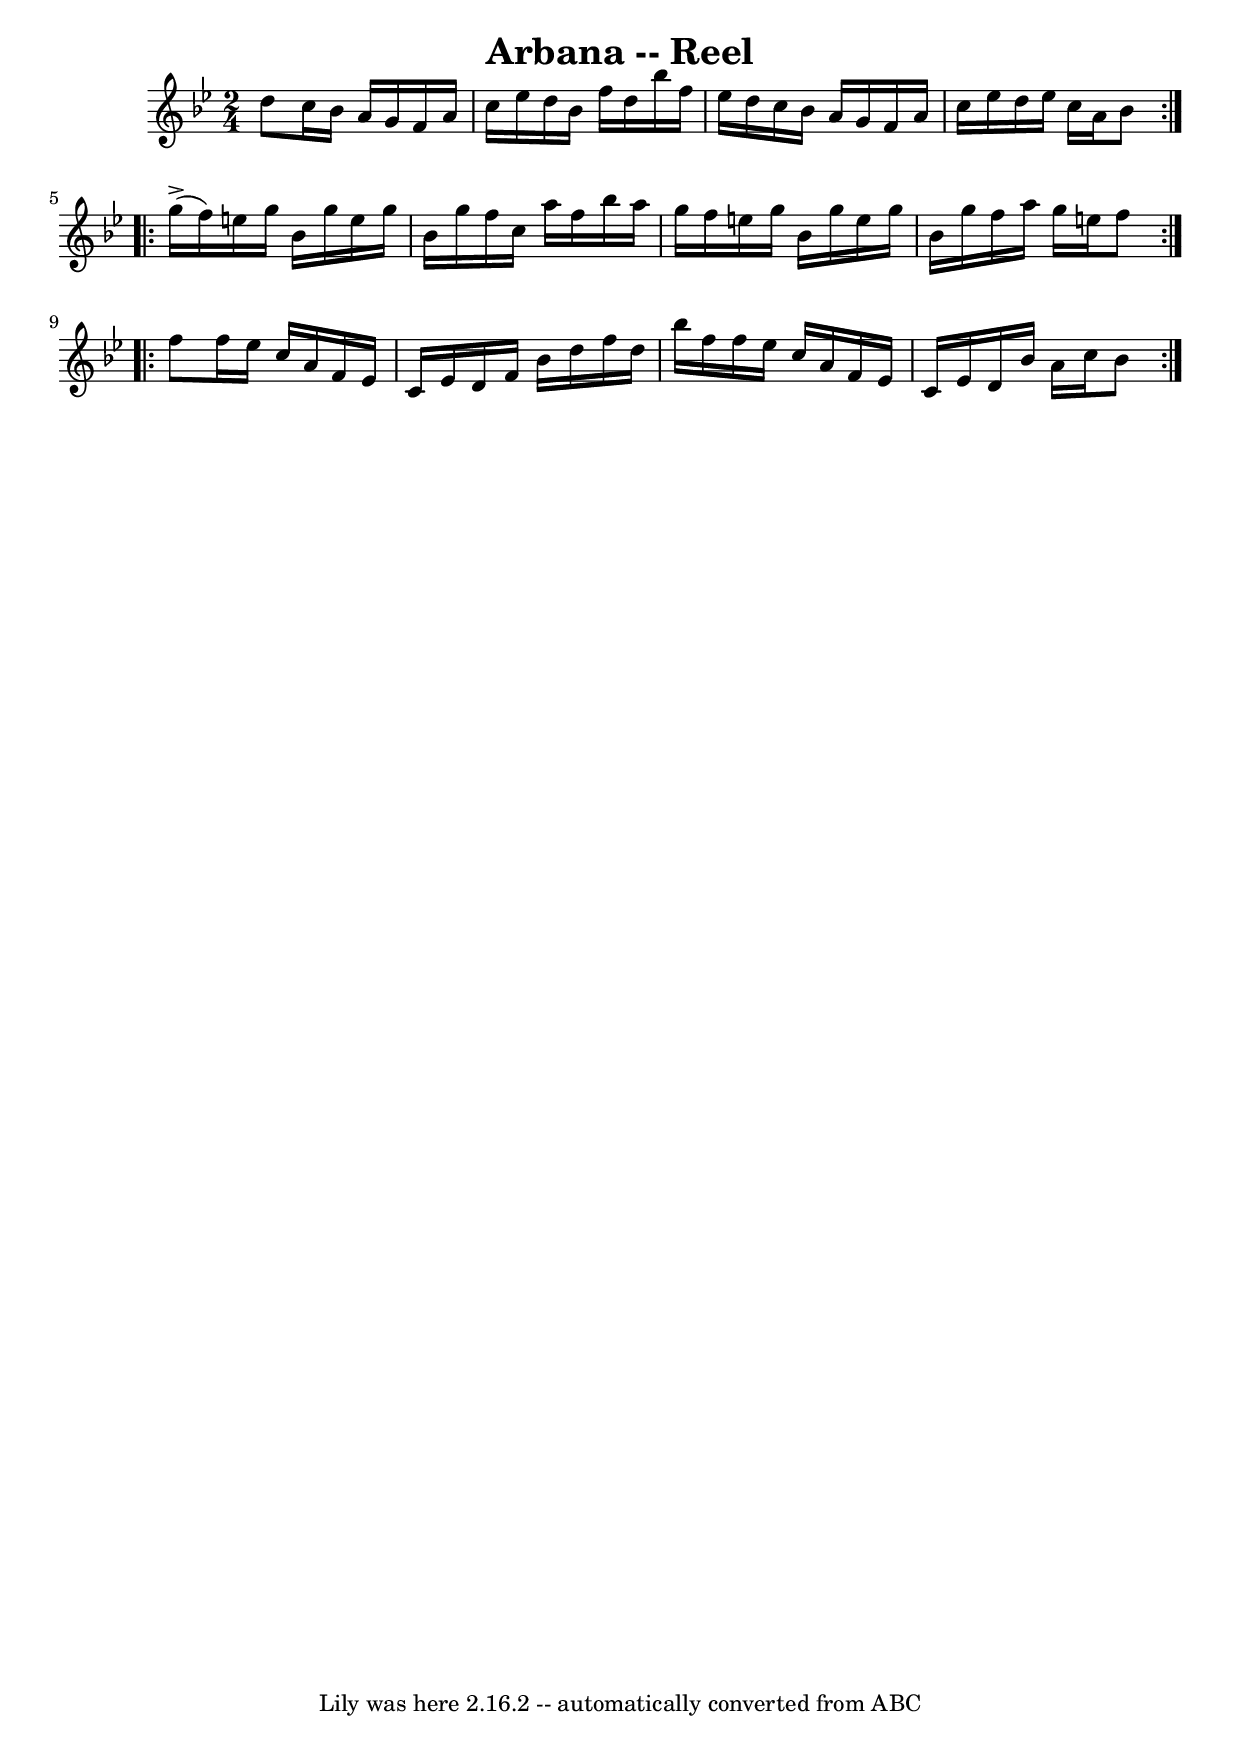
\version "2.16.2"
\include "Mammoth.ily"
\header {
  %% book = "Ryan's Mammoth Collection"
 crossRefNumber = "1"
 footnotes = ""
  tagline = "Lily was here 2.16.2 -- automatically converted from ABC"
  title = "Arbana -- Reel"

}
voicedefault =  {



  \repeat volta 2 {

    \time 2/4      \key bes \major d''8   |
 c''16 bes'16 a'16 g'16 f'16 a'16 c''16 ees''16     |
 d''16 bes'16 f''16 d''16 bes''16 f''16 ees''16 d''16     |
 c''16 bes'16 a'16 g'16 f'16 a'16 c''16 ees''16     |
 d''16 ees''16 
 c''16 a'16 bes'8    
  } 
  \repeat volta 2 { g''16^\accent(f''16)  |
 e''16 g''16 bes'16 g''16 e''16 g''16 bes'16 g''16     |
 f''16 c''16 a''16 f''16 bes''16 a''16 g''16 f''16     |
 e''16 g''16 bes'16 g''16 e''16 g''16 bes'16 g''16     |
 f''16 a''16 g''16 e''16 f''8 
    
  } 
  \repeat volta 2 { f''8   |
 f''16 ees''16 c''16 a'16 f'16 ees'16 c'16 ees'16     |
 d'16 f'16 bes'16 d''16 f''16 d''16 bes''16 f''16     |
 f''16 ees''16 c''16 a'16 f'16 ees'16 c'16 ees'16     |
 d'16 bes'16 a'16   
 c''16 bes'8    
  }   

}

\score{
  <<

    \context Staff="default"
    {
      \voicedefault 
      
    }

  >>
  \layout {
    
  }
  \midi {
  }

}
